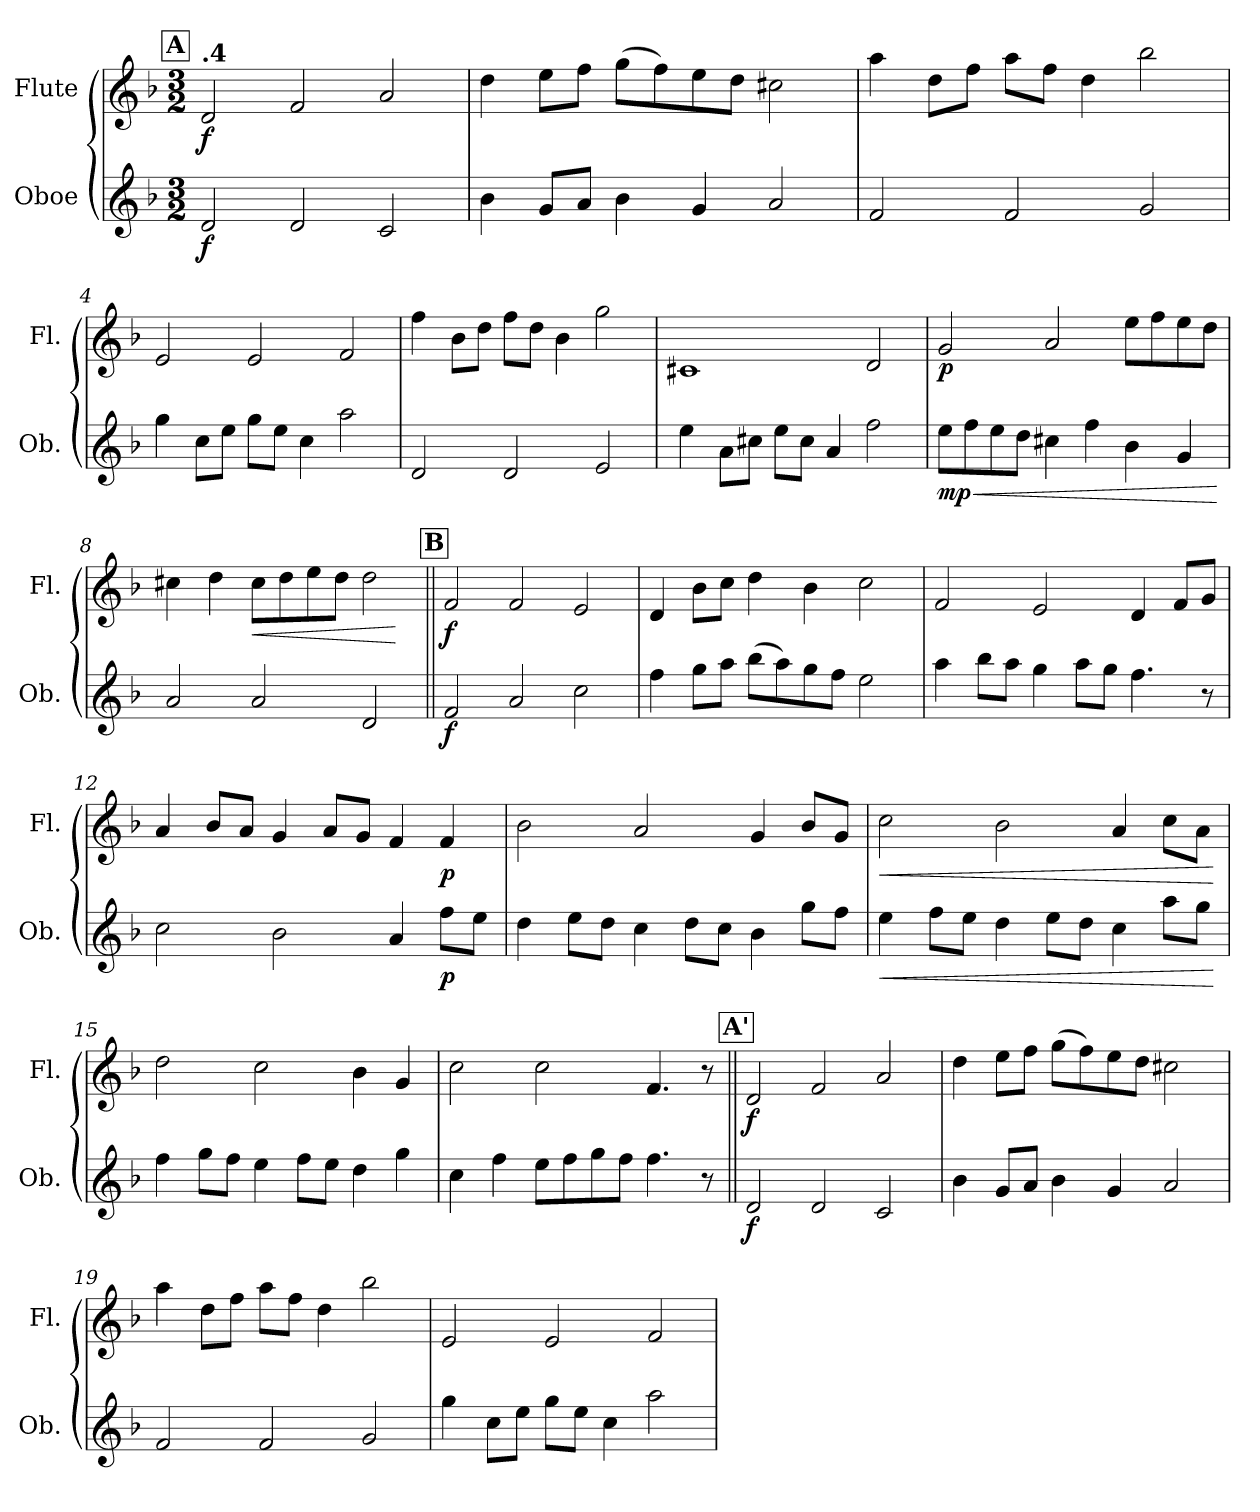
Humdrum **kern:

**kern	**dynam	**kern	**dynam
*part2	*part2	*part1	*part1
*staff2	*staff2	*staff1	*staff1
*I"Oboe	*	*I"Flute	*
*I'Ob.	*	*I'Fl.	*
*clefG2	*	*clefG2	*
*k[b-]	*	*k[b-]	*
*M3/2	*	*M3/2	*
*MM192	*	*MM192	*
!!LO:REH:place=s1:a:B:fs=14:t=A
=1	=1	=1	=1
!	!	!LO:TX:a:B:t=.4	!
!	!LO:DY:b	!	!LO:DY:b
2d/	f	2d/	f
2d/	.	2f/	.
2c/	.	2a/	.
=2	=2	=2	=2
4b-\	.	4dd\	.
8g/L	.	8ee\L	.
8a/J	.	8ff\J	.
4b-\	.	(8gg\L	.
.	.	8ff\)	.
4g/	.	8ee\	.
.	.	8dd\J	.
2a/	.	2cc#X\	.
=3	=3	=3	=3
2f/	.	4aa\	.
.	.	8dd\L	.
.	.	8ff\J	.
2f/	.	8aa\L	.
.	.	8ff\J	.
.	.	4dd\	.
2g/	.	2bb-\	.
=4	=4	=4	=4
4gg\	.	2e/	.
8cc\L	.	.	.
8ee\J	.	.	.
8gg\L	.	2e/	.
8ee\J	.	.	.
4cc\	.	.	.
2aa\	.	2f/	.
=5	=5	=5	=5
2d/	.	4ff\	.
.	.	8b-\L	.
.	.	8dd\J	.
2d/	.	8ff\L	.
.	.	8dd\J	.
.	.	4b-\	.
2e/	.	2gg\	.
!!LO:LB:g=z
=6	=6	=6	=6
4ee\	.	1c#X	.
8a\L	.	.	.
8cc#X\J	.	.	.
8ee\L	.	.	.
8cc#\J	.	.	.
4a/	.	.	.
2ff\	.	2d/	.
=7	=7	=7	=7
!	!LO:HP:b	!	!
!	!LO:DY:n=1:b	!	!LO:DY:b
8ee\L	< mp	2g/	p
8ff\	.	.	.
8ee\	.	.	.
8dd\J	.	.	.
4cc#X\	.	2a/	.
4ff\	.	.	.
4b-\	.	8ee\L	.
.	.	8ff\	.
4g/	.	8ee\	.
.	.	8dd\J	.
.	[	.	.
=8	=8	=8	=8
2a/	.	4cc#X\	.
.	.	4dd\	.
!	!	!	!LO:HP:b
2a/	.	8cc#\L	<
.	.	8dd\	.
.	.	8ee\	.
.	.	8dd\J	.
2d/	.	2dd\	.
.	.	.	[
!!LO:REH:place=s1:a:B:fs=14:t=B
=9||	=9||	=9||	=9||
!	!LO:DY:b	!	!LO:DY:b
2f/	f	2f/	f
2a/	.	2f/	.
2cc\	.	2e/	.
=10	=10	=10	=10
4ff\	.	4d/	.
8gg\L	.	8b-\L	.
8aa\J	.	8cc\J	.
(8bb-\L	.	4dd\	.
8aa\)	.	.	.
8gg\	.	4b-\	.
8ff\J	.	.	.
2ee\	.	2cc\	.
!!LO:LB:g=z
=11	=11	=11	=11
4aa\	.	2f/	.
8bb-\L	.	.	.
8aa\J	.	.	.
4gg\	.	2e/	.
8aa\L	.	.	.
8gg\J	.	.	.
4.ff\	.	4d/	.
.	.	8f/L	.
8r	.	8g/J	.
=12	=12	=12	=12
2cc\	.	4a/	.
.	.	8b-/L	.
.	.	8a/J	.
2b-\	.	4g/	.
.	.	8a/L	.
.	.	8g/J	.
4a/	.	4f/	.
!	!LO:DY:b	!	!LO:DY:b
8ff\L	p	4f/	p
8ee\J	.	.	.
=13	=13	=13	=13
4dd\	.	2b-\	.
8ee\L	.	.	.
8dd\J	.	.	.
4cc\	.	2a/	.
8dd\L	.	.	.
8cc\J	.	.	.
4b-\	.	4g/	.
8gg\L	.	8b-/L	.
8ff\J	.	8g/J	.
=14	=14	=14	=14
!	!LO:HP:b	!	!LO:HP:b
4ee\	<	2cc\	<
8ff\L	.	.	.
8ee\J	.	.	.
4dd\	.	2b-\	.
8ee\L	.	.	.
8dd\J	.	.	.
4cc\	.	4a/	.
8aa\L	.	8cc\L	.
8gg\J	.	8a\J	.
.	[	.	[
!!LO:LB:g=z
=15	=15	=15	=15
4ff\	.	2dd\	.
8gg\L	.	.	.
8ff\J	.	.	.
4ee\	.	2cc\	.
8ff\L	.	.	.
8ee\J	.	.	.
4dd\	.	4b-\	.
4gg\	.	4g/	.
=16	=16	=16	=16
4cc\	.	2cc\	.
4ff\	.	.	.
8ee\L	.	2cc\	.
8ff\	.	.	.
8gg\	.	.	.
8ff\J	.	.	.
4.ff\	.	4.f/	.
8r	.	8r	.
!!LO:REH:place=s1:a:B:fs=14:t=A'
=17||	=17||	=17||	=17||
!	!LO:DY:b	!	!LO:DY:b
2d/	f	2d/	f
2d/	.	2f/	.
2c/	.	2a/	.
=18	=18	=18	=18
4b-\	.	4dd\	.
8g/L	.	8ee\L	.
8a/J	.	8ff\J	.
4b-\	.	(8gg\L	.
.	.	8ff\)	.
4g/	.	8ee\	.
.	.	8dd\J	.
2a/	.	2cc#X\	.
=19	=19	=19	=19
2f/	.	4aa\	.
.	.	8dd\L	.
.	.	8ff\J	.
2f/	.	8aa\L	.
.	.	8ff\J	.
.	.	4dd\	.
2g/	.	2bb-\	.
!!LO:LB:g=z
=20	=20	=20	=20
4gg\	.	2e/	.
8cc\L	.	.	.
8ee\J	.	.	.
8gg\L	.	2e/	.
8ee\J	.	.	.
4cc\	.	.	.
2aa\	.	2f/	.
=	=	=	=
*-	*-	*-	*-
